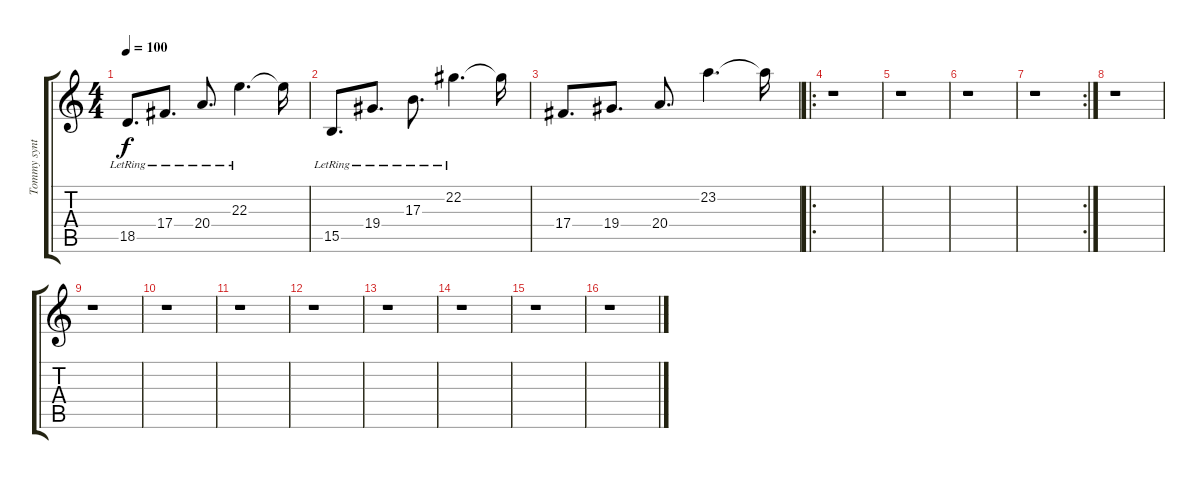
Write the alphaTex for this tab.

\track ("Tommy synth" "Tommy synt") {instrument stringensemble1}
\staff {score tabs}
\tuning (Eb4 Bb3 Gb3 Db3 Ab2 Db2) {hide}
\ts (4 4)
\tempo 100
\clef g2
\ks c
18.5{lr}.8{d dy f} 17.4{lr}.8{d} 20.4{lr}.8{d} 22.3{lr}.4{d} 22.3{t}.16 |
15.5{lr}.8{d} 19.4{lr}.8{d} 17.3{lr}.8{d} 22.2{lr}.4{d} 22.2{t}.16 |
17.4.8{d} 19.4.8{d} 20.4.8{d} 23.2.4{d} 23.2{t}.16 |
\ro
r.1 |
r.1 |
r.1 |
\rc 2
r.1 |
r.1 |
r.1 |
r.1 |
r.1 |
r.1 |
r.1 |
r.1 |
r.1 |
r.1
